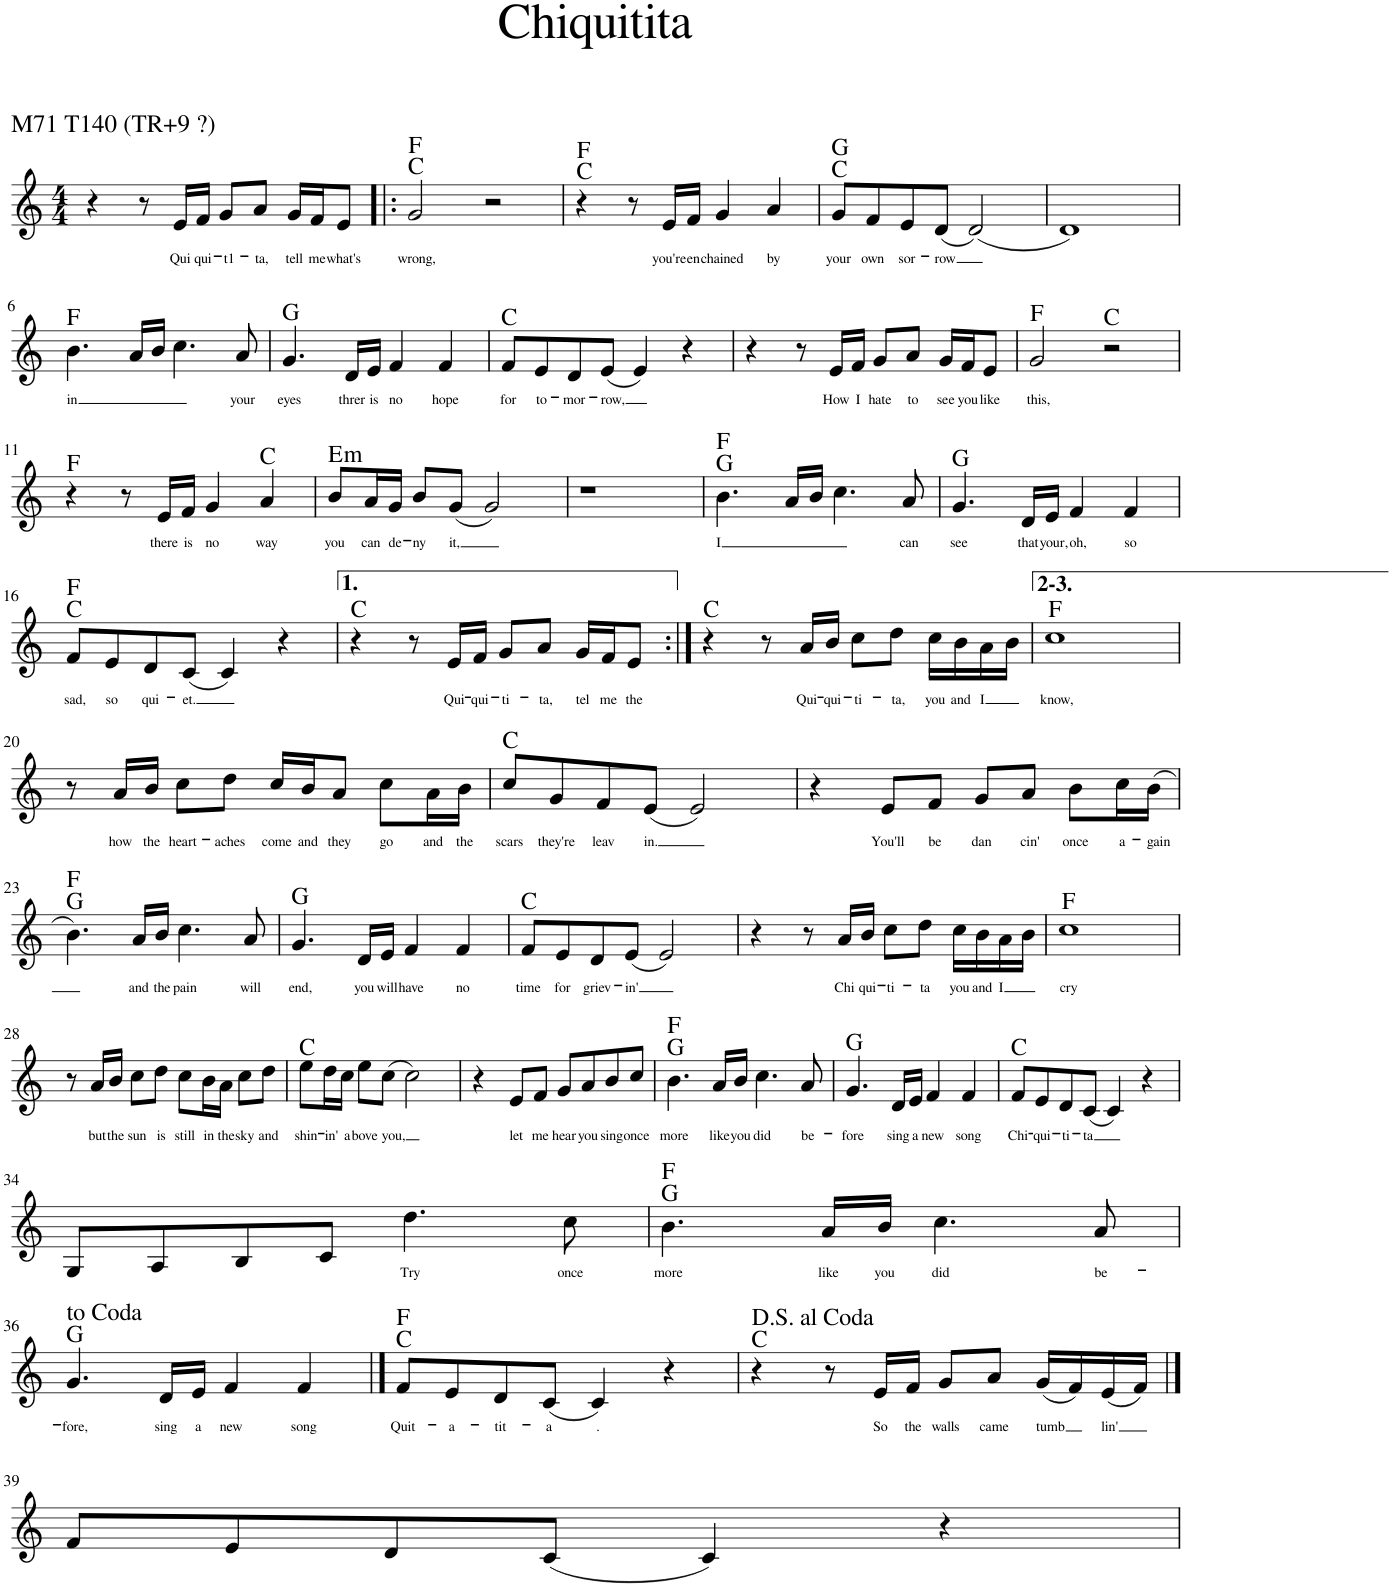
**kern	**text	**harte
*part1	*part1	*part1
*staff1	*staff1	*
*I"Soprano	*	*
*clefG2	*	*
*k[]	*	*
*M4/4	*	*
=1	=1	=1
4r	.	.
8r	.	.
!	!LO:LY:b	!
16e/LL	Qui-	.
!	!LO:LY:b	!
16f/JJ	-qui-	.
!	!LO:LY:b	!
8g/L	-t1-	.
!	!LO:LY:b	!
8a/J	-ta,	.
!	!LO:LY:b	!
16g/LL	tell	.
!	!LO:LY:b	!
16f/J	me	.
!	!LO:LY:b	!
8e/J	what's	.
=2!|:	=2!|:	=2!|:
!	!LO:LY:b	!
2g/	wrong,	C:maj F:maj
2r	.	.
=3	=3	=3
4r	.	C:maj F:maj
8r	.	.
!	!LO:LY:b	!
16e/LL	you're	.
!	!LO:LY:b	!
16f/JJ	en-	.
!	!LO:LY:b	!
4g/	-chained	.
!	!LO:LY:b	!
4a/	by	.
=4	=4	=4
!	!LO:LY:b	!
8g/L	your	C:maj G:maj
!	!LO:LY:b	!
8f/	own	.
!	!LO:LY:b	!
8e/	sor-	.
!	!LO:LY:b	!
(8d/J	-row	.
(2d/)	.	.
=5	=5	=5
1d)	.	.
!!LO:LB:g=z
=6	=6	=6
!	!LO:LY:b	!
4.b\	in	F:maj
16a/LL	.	.
16b/JJ	.	.
4.cc\	.	.
!	!LO:LY:b	!
8a/	your	.
=7	=7	=7
!	!LO:LY:b	!
4.g/	eyes	G:maj
!	!LO:LY:b	!
16d/LL	threr	.
!	!LO:LY:b	!
16e/JJ	is	.
!	!LO:LY:b	!
4f/	no	.
!	!LO:LY:b	!
4f/	hope	.
=8	=8	=8
!	!LO:LY:b	!
8f/L	for	C:maj
!	!LO:LY:b	!
8e/	to-	.
!	!LO:LY:b	!
8d/	-mor-	.
!	!LO:LY:b	!
(8e/J	-row,	.
4e/)	.	.
4r	.	.
=9	=9	=9
4r	.	.
8r	.	.
!	!LO:LY:b	!
16e/LL	How	.
!	!LO:LY:b	!
16f/JJ	I	.
!	!LO:LY:b	!
8g/L	hate	.
!	!LO:LY:b	!
8a/J	to	.
!	!LO:LY:b	!
16g/LL	see	.
!	!LO:LY:b	!
16f/J	you	.
!	!LO:LY:b	!
8e/J	like	.
=10	=10	=10
!	!LO:LY:b	!
2g/	this,	F:maj
2r	.	C:maj
!!LO:LB:g=z
=11	=11	=11
4r	.	F:maj
8r	.	.
!	!LO:LY:b	!
16e/LL	there	.
!	!LO:LY:b	!
16f/JJ	is	.
!	!LO:LY:b	!
4g/	no	.
!	!LO:LY:b	!
4a/	way	C:maj
=12	=12	=12
!	!LO:LY:b	!LO:H:kt=m
8b/L	you	E:min
!	!LO:LY:b	!
16a/L	can	.
!	!LO:LY:b	!
16g/JJ	de-	.
!	!LO:LY:b	!
8b/L	-ny	.
!	!LO:LY:b	!
(8g/J	it,	.
2g/)	.	.
=13	=13	=13
1r	.	.
=14	=14	=14
!	!LO:LY:b	!
4.b\	I	G:maj F:maj
16a/LL	.	.
16b/JJ	.	.
4.cc\	.	.
!	!LO:LY:b	!
8a/	can	.
=15	=15	=15
!	!LO:LY:b	!
4.g/	see	G:maj
!	!LO:LY:b	!
16d/LL	that	.
!	!LO:LY:b	!
16e/JJ	your,	.
!	!LO:LY:b	!
4f/	oh,	.
!	!LO:LY:b	!
4f/	so	.
!!LO:LB:g=z
=16	=16	=16
!	!LO:LY:b	!
8f/L	sad,	C:maj F:maj
!	!LO:LY:b	!
8e/	so	.
!	!LO:LY:b	!
8d/	qui-	.
!	!LO:LY:b	!
(8c/J	-et.	.
4c/)	.	.
4r	.	.
=17	=17	=17
4r	.	C:maj
8r	.	.
!	!LO:LY:b	!
16e/LL	Qui-	.
!	!LO:LY:b	!
16f/JJ	-qui-	.
!	!LO:LY:b	!
8g/L	-ti-	.
!	!LO:LY:b	!
8a/J	-ta,	.
!	!LO:LY:b	!
16g/LL	tel	.
!	!LO:LY:b	!
16f/J	me	.
!	!LO:LY:b	!
8e/J	the	.
=18:|!	=18:|!	=18:|!
4r	.	C:maj
8r	.	.
!	!LO:LY:b	!
16a/LL	Qui-	.
!	!LO:LY:b	!
16b/JJ	-qui-	.
!	!LO:LY:b	!
8cc\L	-ti-	.
!	!LO:LY:b	!
8dd\J	-ta,	.
!	!LO:LY:b	!
16cc\LL	you	.
!	!LO:LY:b	!
16b\	and	.
!	!LO:LY:b	!
16a\	I	.
16b\JJ	.	.
=19	=19	=19
!	!LO:LY:b	!
1cc	know,	F:maj
!!LO:LB:g=z
=20	=20	=20
8r	.	.
!	!LO:LY:b	!
16a/LL	how	.
!	!LO:LY:b	!
16b/JJ	the	.
!	!LO:LY:b	!
8cc\L	heart-	.
!	!LO:LY:b	!
8dd\J	-aches	.
!	!LO:LY:b	!
16cc/LL	come	.
!	!LO:LY:b	!
16b/J	and	.
!	!LO:LY:b	!
8a/J	they	.
!	!LO:LY:b	!
8cc\L	go	.
!	!LO:LY:b	!
16a\L	and	.
!	!LO:LY:b	!
16b\JJ	the	.
=21	=21	=21
!	!LO:LY:b	!
8cc/L	scars	C:maj
!	!LO:LY:b	!
8g/	they're	.
!	!LO:LY:b	!
8f/	leav	.
!	!LO:LY:b	!
(8e/J	in.	.
2e/)	.	.
=22	=22	=22
4r	.	.
!	!LO:LY:b	!
8e/L	You'll	.
!	!LO:LY:b	!
8f/J	be	.
!	!LO:LY:b	!
8g/L	dan	.
!	!LO:LY:b	!
8a/J	cin'	.
!	!LO:LY:b	!
8b\L	once	.
!	!LO:LY:b	!
16cc\L	a-	.
!	!LO:LY:b	!
(16b\JJ	-gain	.
!!LO:LB:g=z
=23	=23	=23
4.b\)	.	G:maj F:maj
!	!LO:LY:b	!
16a/LL	and	.
!	!LO:LY:b	!
16b/JJ	the	.
!	!LO:LY:b	!
4.cc\	pain	.
!	!LO:LY:b	!
8a/	will	.
=24	=24	=24
!	!LO:LY:b	!
4.g/	end,	G:maj
!	!LO:LY:b	!
16d/LL	you	.
!	!LO:LY:b	!
16e/JJ	will	.
!	!LO:LY:b	!
4f/	have	.
!	!LO:LY:b	!
4f/	no	.
=25	=25	=25
!	!LO:LY:b	!
8f/L	time	C:maj
!	!LO:LY:b	!
8e/	for	.
!	!LO:LY:b	!
8d/	griev-	.
!	!LO:LY:b	!
(8e/J	-in'	.
2e/)	.	.
=26	=26	=26
4r	.	.
8r	.	.
!	!LO:LY:b	!
16a/LL	Chi-	.
!	!LO:LY:b	!
16b/JJ	-qui-	.
!	!LO:LY:b	!
8cc\L	-ti-	.
!	!LO:LY:b	!
8dd\J	-ta	.
!	!LO:LY:b	!
16cc\LL	you	.
!	!LO:LY:b	!
16b\	and	.
!	!LO:LY:b	!
16a\	I	.
16b\JJ	.	.
=27	=27	=27
!	!LO:LY:b	!
1cc	cry	F:maj
!!LO:LB:g=z
=28	=28	=28
8r	.	.
!	!LO:LY:b	!
16a/LL	but	.
!	!LO:LY:b	!
16b/JJ	the	.
!	!LO:LY:b	!
8cc\L	sun	.
!	!LO:LY:b	!
8dd\J	is	.
!	!LO:LY:b	!
8cc\L	still	.
!	!LO:LY:b	!
16b\L	in	.
!	!LO:LY:b	!
16a\JJ	the	.
!	!LO:LY:b	!
8cc\L	sky	.
!	!LO:LY:b	!
8dd\J	and	.
=29	=29	=29
!	!LO:LY:b	!
8ee\L	shin-	C:maj
!	!LO:LY:b	!
16dd\L	-in'	.
!	!LO:LY:b	!
16cc\JJ	a-	.
!	!LO:LY:b	!
8ee\L	-bove	.
!	!LO:LY:b	!
(8cc\J	you,	.
2cc\)	.	.
=30	=30	=30
4r	.	.
!	!LO:LY:b	!
8e/L	let	.
!	!LO:LY:b	!
8f/J	me	.
!	!LO:LY:b	!
8g/L	hear	.
!	!LO:LY:b	!
8a/	you	.
!	!LO:LY:b	!
8b/	sing	.
!	!LO:LY:b	!
8cc/J	once	.
=31	=31	=31
!	!LO:LY:b	!
4.b\	more	G:maj F:maj
!	!LO:LY:b	!
16a/LL	like	.
!	!LO:LY:b	!
16b/JJ	you	.
!	!LO:LY:b	!
4.cc\	did	.
!	!LO:LY:b	!
8a/	be-	.
=32	=32	=32
!	!LO:LY:b	!
4.g/	-fore	G:maj
!	!LO:LY:b	!
16d/LL	sing	.
!	!LO:LY:b	!
16e/JJ	a	.
!	!LO:LY:b	!
4f/	new	.
!	!LO:LY:b	!
4f/	song	.
=33	=33	=33
!	!LO:LY:b	!
8f/L	Chi-	C:maj
!	!LO:LY:b	!
8e/	-qui-	.
!	!LO:LY:b	!
8d/	-ti-	.
!	!LO:LY:b	!
(8c/J	-ta	.
4c/)	.	.
4r	.	.
!!LO:LB:g=z
=34	=34	=34
8G/L	.	.
8A/	.	.
8B/	.	.
8c/J	.	.
!	!LO:LY:b	!
4.dd\	Try	.
!	!LO:LY:b	!
8cc\	once	.
=35	=35	=35
!	!LO:LY:b	!
4.b\	more	G:maj F:maj
!	!LO:LY:b	!
16a/LL	like	.
!	!LO:LY:b	!
16b/JJ	you	.
!	!LO:LY:b	!
4.cc\	did	.
!	!LO:LY:b	!
8a/	be-	.
!!LO:LB:g=z
=36	=36	=36
!	!LO:LY:b	!
4.g/	-fore,	G:maj
!	!LO:LY:b	!
16d/LL	sing	.
!	!LO:LY:b	!
16e/JJ	a	.
!	!LO:LY:b	!
4f/	new	.
!	!LO:LY:b	!
4f/	song	.
==37	==37	==37
!	!LO:LY:b	!
8f/L	Quit-	C:maj F:maj
!	!LO:LY:b	!
8e/	-a-	.
!	!LO:LY:b	!
8d/	-tit-	.
!	!LO:LY:b	!
(8c/J	-a	.
!	!LO:LY:b	!
4c/)	.	.
4r	.	.
=38	=38	=38
4r	.	C:maj
8r	.	.
!	!LO:LY:b	!
16e/LL	So	.
!	!LO:LY:b	!
16f/JJ	the	.
!	!LO:LY:b	!
8g/L	walls	.
!	!LO:LY:b	!
8a/J	came	.
!	!LO:LY:b	!
(16g/LL	-tumb	.
16f/)	.	.
!	!LO:LY:b	!
(16e/	lin'	.
16f/JJ)	.	.
!!LO:LB:g=z
==39	==39	==39
8f/L	.	.
8e/	.	.
8d/	.	.
(8c/J	.	.
4c/)	.	.
4r	.	.
=	=	=
*-	*-	*-
